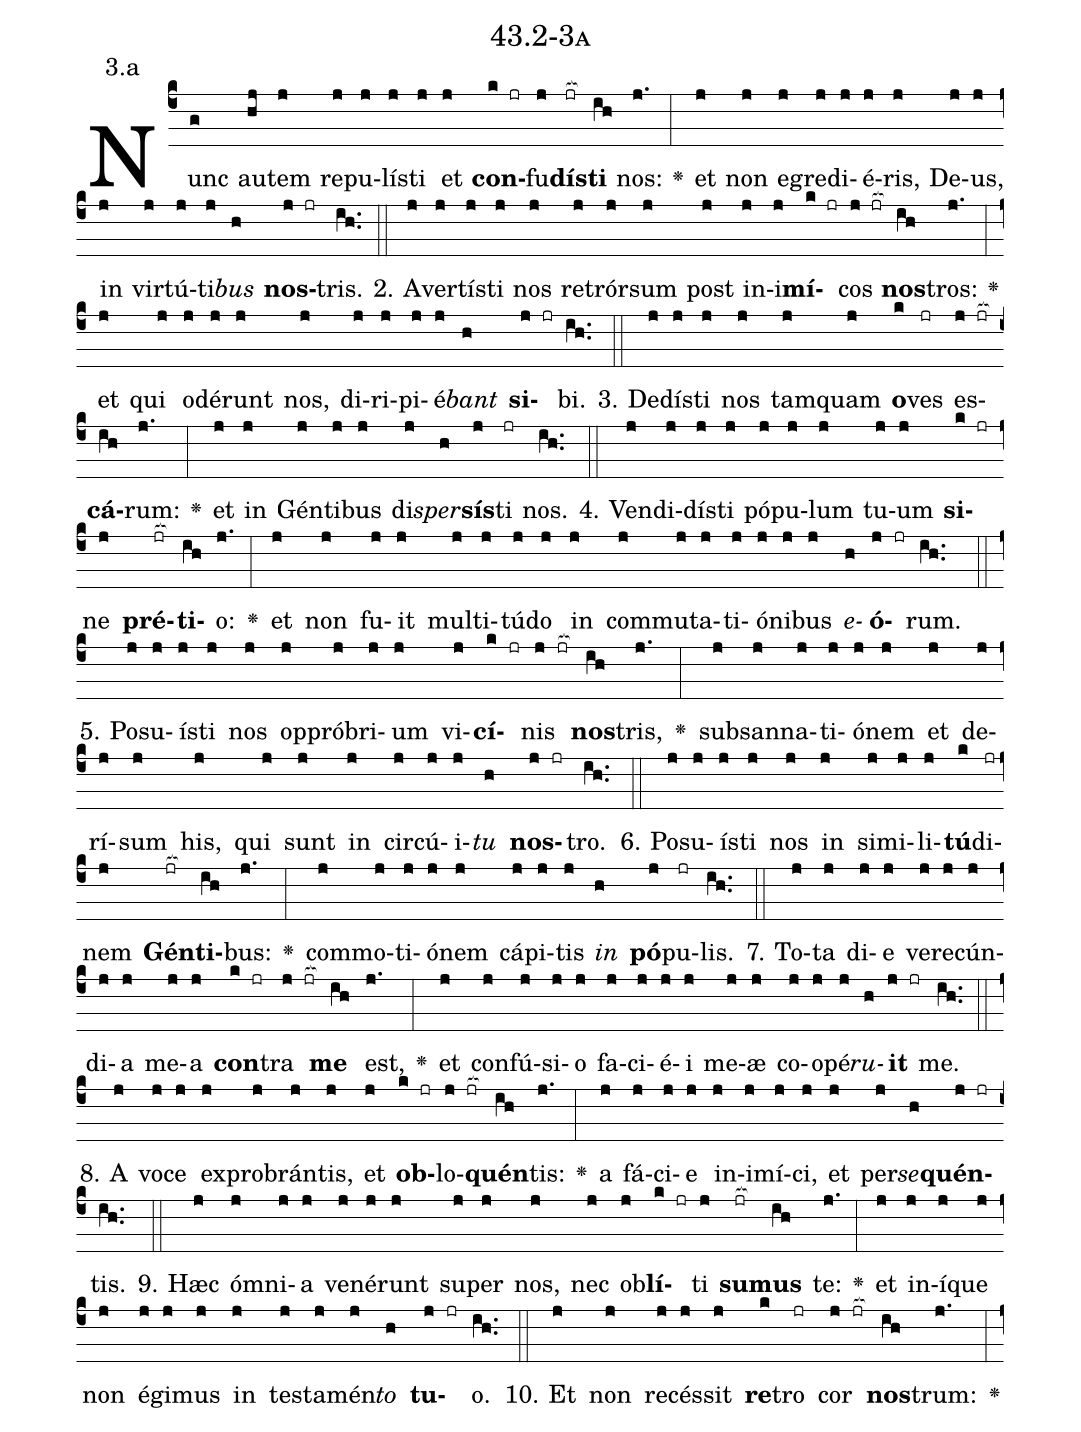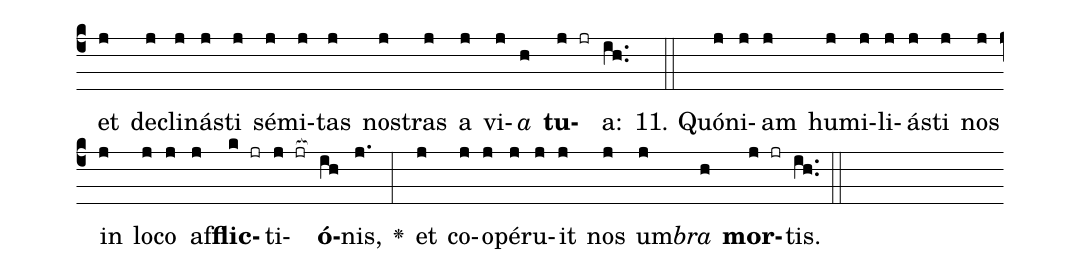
name: 43.2-3a;
annotation: 3.a;
%%
(c4)Nunc(g) au(hj)tem(j) re(j)pu(j)lís(j)ti(j) et(j) <b>con</b>(k jr)fu(j)<b>dís</b>(jr[ocb:1{])<b>ti</b>(ih[ocb:0}]) nos:(j.) <v>\greheightstar</v>(:) et(j) non(j) e(j)gre(j)di(j)é(j)ris,(j) De(j)us,(j) in(j) vir(j)tú(j)ti(j)<i>bus</i>(h) <b>nos</b>(j jr)tris.(ih..) (::)
2. A(j)ver(j)tís(j)ti(j) nos(j) re(j)trór(j)sum(j) post(j) in(j)i(j)<b>mí</b>(k jr)cos(j jr[ocb:1{]) <b>nos</b>(ih[ocb:0}])tros:(j.) <v>\greheightstar</v>(:) et(j) qui(j) o(j)dé(j)runt(j) nos,(j) di(j)ri(j)pi(j)é(j)<i>bant</i>(h) <b>si</b>(j jr)bi.(ih..) (::)
3. De(j)dís(j)ti(j) nos(j) tam(j)quam(j) <b>o</b>(k)ves(jr) es(j jr[ocb:1{])<b>cá</b>(ih[ocb:0}])rum:(j.) <v>\greheightstar</v>(:) et(j) in(j) Gén(j)ti(j)bus(j) di(j)<i>sper</i>(h)<b>sís</b>(j)ti(jr) nos.(ih..) (::)
4. Ven(j)di(j)dís(j)ti(j) pó(j)pu(j)lum(j) tu(j)um(j) <b>si</b>(k jr)ne(j) <b>pré</b>(jr[ocb:1{])<b>ti</b>(ih[ocb:0}])o:(j.) <v>\greheightstar</v>(:) et(j) non(j) fu(j)it(j) mul(j)ti(j)tú(j)do(j) in(j) com(j)mu(j)ta(j)ti(j)ó(j)ni(j)bus(j) <i>e</i>(h)<b>ó</b>(j jr)rum.(ih..) (::)
5. Po(j)su(j)ís(j)ti(j) nos(j) op(j)pró(j)bri(j)um(j) vi(j)<b>cí</b>(k jr)nis(j jr[ocb:1{]) <b>nos</b>(ih[ocb:0}])tris,(j.) <v>\greheightstar</v>(:) sub(j)san(j)na(j)ti(j)ó(j)nem(j) et(j) de(j)rí(j)sum(j) his,(j) qui(j) sunt(j) in(j) cir(j)cú(j)i(j)<i>tu</i>(h) <b>nos</b>(j jr)tro.(ih..) (::)
6. Po(j)su(j)ís(j)ti(j) nos(j) in(j) si(j)mi(j)li(j)<b>tú</b>(k)di(jr)nem(j) <b>Gén</b>(jr[ocb:1{])<b>ti</b>(ih[ocb:0}])bus:(j.) <v>\greheightstar</v>(:) com(j)mo(j)ti(j)ó(j)nem(j) cá(j)pi(j)tis(j) <i>in</i>(h) <b>pó</b>(j)pu(jr)lis.(ih..) (::)
7. To(j)ta(j) di(j)e(j) ve(j)re(j)cún(j)di(j)a(j) me(j)a(j) <b>con</b>(k jr)tra(j jr[ocb:1{]) <b>me</b>(ih[ocb:0}]) est,(j.) <v>\greheightstar</v>(:) et(j) con(j)fú(j)si(j)o(j) fa(j)ci(j)é(j)i(j) me(j)æ(j) co(j)o(j)pé(j)<i>ru</i>(h)<b>it</b>(j jr) me.(ih..) (::)
8. A(j) vo(j)ce(j) ex(j)pro(j)brán(j)tis,(j) et(j) <b>ob</b>(k jr)lo(j jr[ocb:1{])<b>quén</b>(ih[ocb:0}])tis:(j.) <v>\greheightstar</v>(:) a(j) fá(j)ci(j)e(j) in(j)i(j)mí(j)ci,(j) et(j) per(j)<i>se</i>(h)<b>quén</b>(j jr)tis.(ih..) (::)
9. Hæc(j) óm(j)ni(j)a(j) ve(j)né(j)runt(j) su(j)per(j) nos,(j) nec(j) ob(j)<b>lí</b>(k jr)ti(j) <b>su</b>(jr[ocb:1{])<b>mus</b>(ih[ocb:0}]) te:(j.) <v>\greheightstar</v>(:) et(j) in(j)í(j)que(j) non(j) é(j)gi(j)mus(j) in(j) tes(j)ta(j)mén(j)<i>to</i>(h) <b>tu</b>(j jr)o.(ih..) (::)
10. Et(j) non(j) re(j)cés(j)sit(j) <b>re</b>(k)tro(jr) cor(j jr[ocb:1{]) <b>nos</b>(ih[ocb:0}])trum:(j.) <v>\greheightstar</v>(:) et(j) de(j)cli(j)nás(j)ti(j) sé(j)mi(j)tas(j) nos(j)tras(j) a(j) vi(j)<i>a</i>(h) <b>tu</b>(j jr)a:(ih..) (::)
11. Quón(j)i(j)am(j) hu(j)mi(j)li(j)ás(j)ti(j) nos(j) in(j) lo(j)co(j) af(j)<b>flic</b>(k jr)ti(j jr[ocb:1{])<b>ó</b>(ih[ocb:0}])nis,(j.) <v>\greheightstar</v>(:) et(j) co(j)o(j)pé(j)ru(j)it(j) nos(j) um(j)<i>bra</i>(h) <b>mor</b>(j jr)tis.(ih..) (::)
